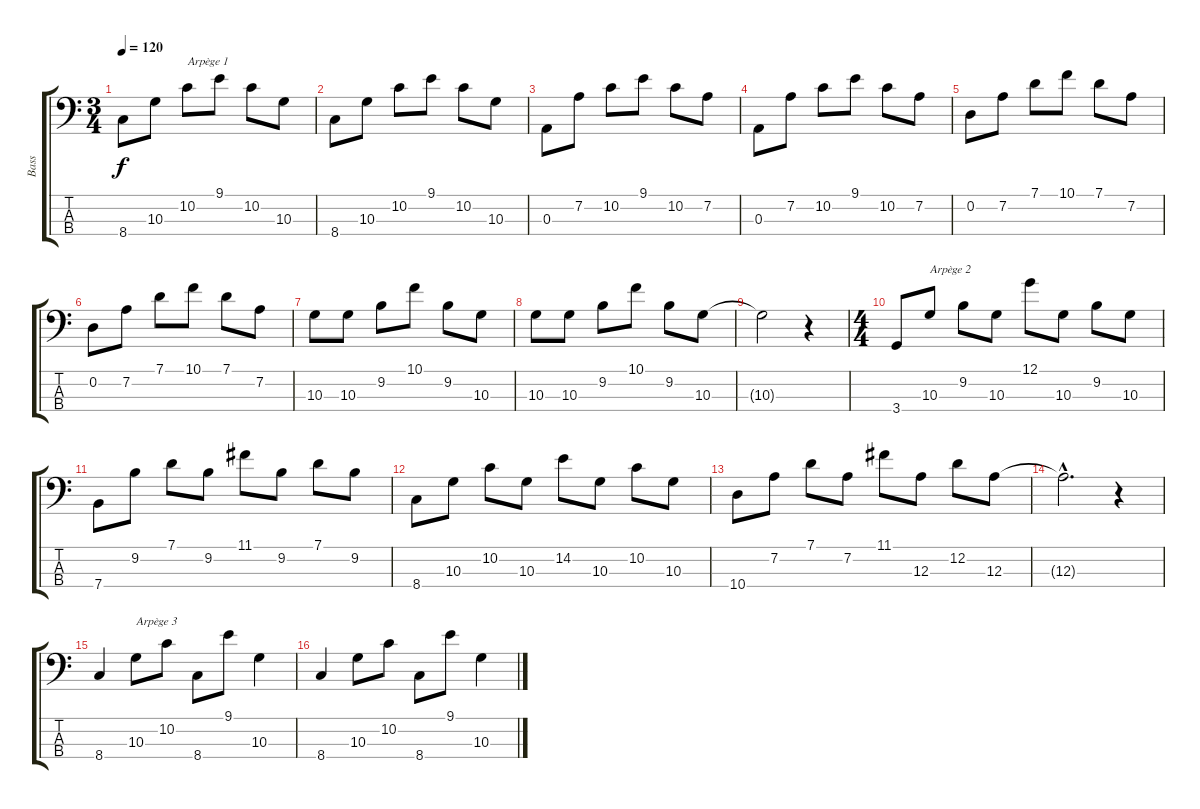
\track ("Bass" "Bass") {instrument fretlessbass}
\staff {score tabs}
\tuning (G2 D2 A1 E1) {hide}
\ts (3 4)
\tempo 120
\clef f4
\ks c
8.4.8{dy f instrument fretlessbass} 10.3.8 10.2.8{txt "Arpège 1"} 9.1.8 10.2.8 10.3.8 |
8.4.8 10.3.8 10.2.8 9.1.8 10.2.8 10.3.8 |
0.3.8 7.2.8 10.2.8 9.1.8 10.2.8 7.2.8 |
0.3.8 7.2.8 10.2.8 9.1.8 10.2.8 7.2.8 |
0.2.8 7.2.8 7.1.8 10.1.8 7.1.8 7.2.8 |
0.2.8 7.2.8 7.1.8 10.1.8 7.1.8 7.2.8 |
10.3.8 10.3.8 9.2.8 10.1.8 9.2.8 10.3.8 |
10.3.8 10.3.8 9.2.8 10.1.8 9.2.8 10.3.8 |
10.3{t}.2 r.4 |
\ts (4 4)
3.4.8 10.3.8{txt "Arpège 2"} 9.2.8 10.3.8 12.1.8 10.3.8 9.2.8 10.3.8 |
7.4.8 9.2.8 7.1.8 9.2.8 11.1.8 9.2.8 7.1.8 9.2.8 |
8.4.8 10.3.8 10.2.8 10.3.8 14.2.8 10.3.8 10.2.8 10.3.8 |
10.4.8 7.2.8 7.1.8 7.2.8 11.1.8 12.3.8 12.2.8 12.3.8 |
12.3{hac t}.2{d} r.4 |
8.4.4 10.3.8{txt "Arpège 3"} 10.2.8 8.4.8 9.1.8 10.3.4 |
8.4.4 10.3.8 10.2.8 8.4.8 9.1.8 10.3.4
